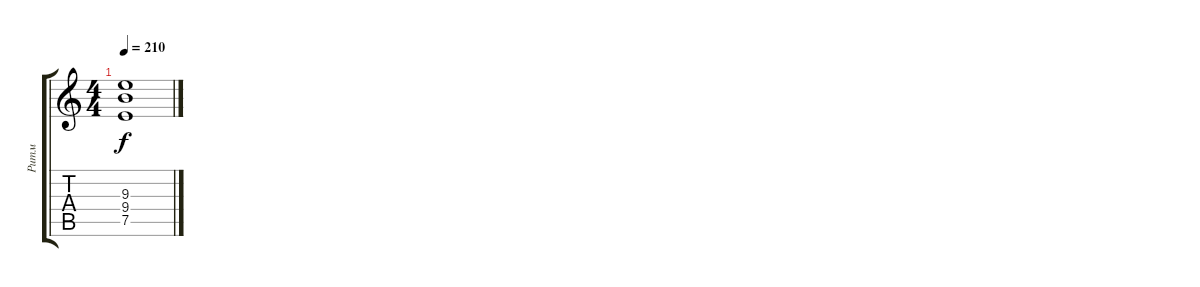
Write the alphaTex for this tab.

\track ("Ритм" "Ритм") {instrument distortionguitar}
\staff {score tabs}
\tuning (E4 B3 G3 D3 A2 E2) {hide}
\ts (4 4)
\tempo 210
\clef g2
\ks c
(9.3 9.4 7.5).1{dy f}
